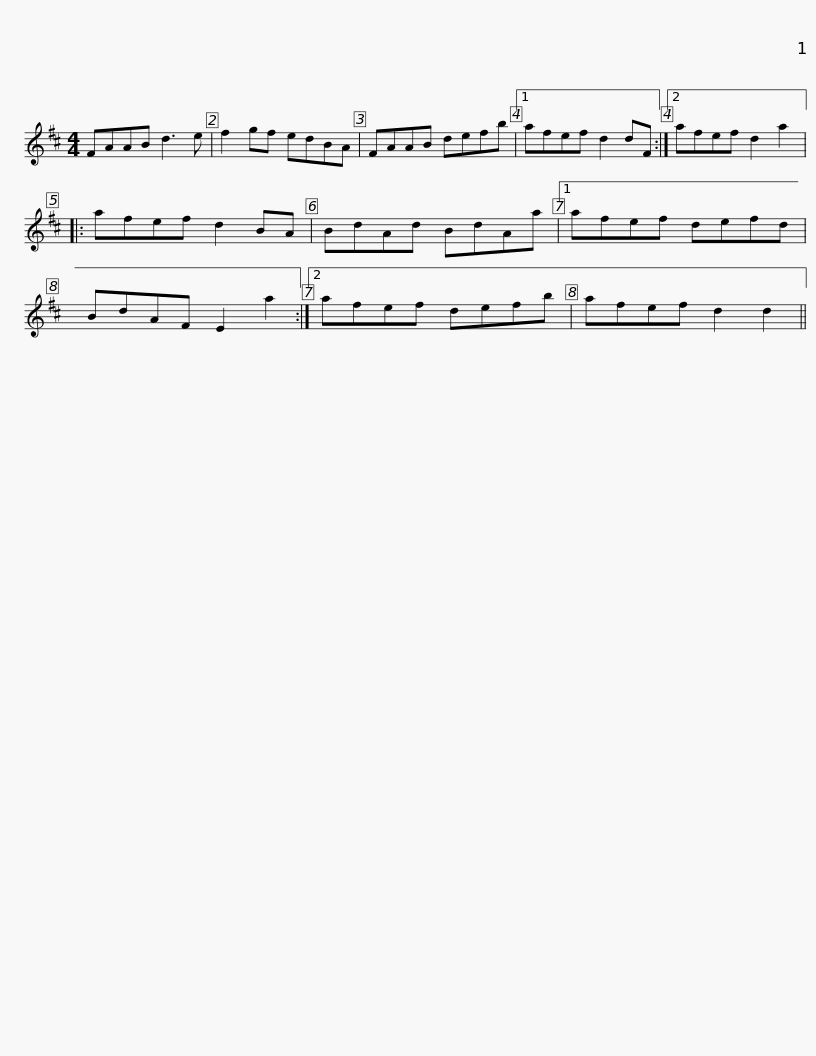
X:1
L:1/8
M:4/4
I:linebreak $
K:D
V:1 treble
V:1
 FAAB d3 e | f2 gf edBA | FAAB defb |1 afef d2 dF :|2 afef d2 a2 |: %5
 afef d2 BA |$ BdAd BdAa |1 afef defd | BdAF E2 a2 :|2 afef defb | %10
 afef d2 d2 || %11
